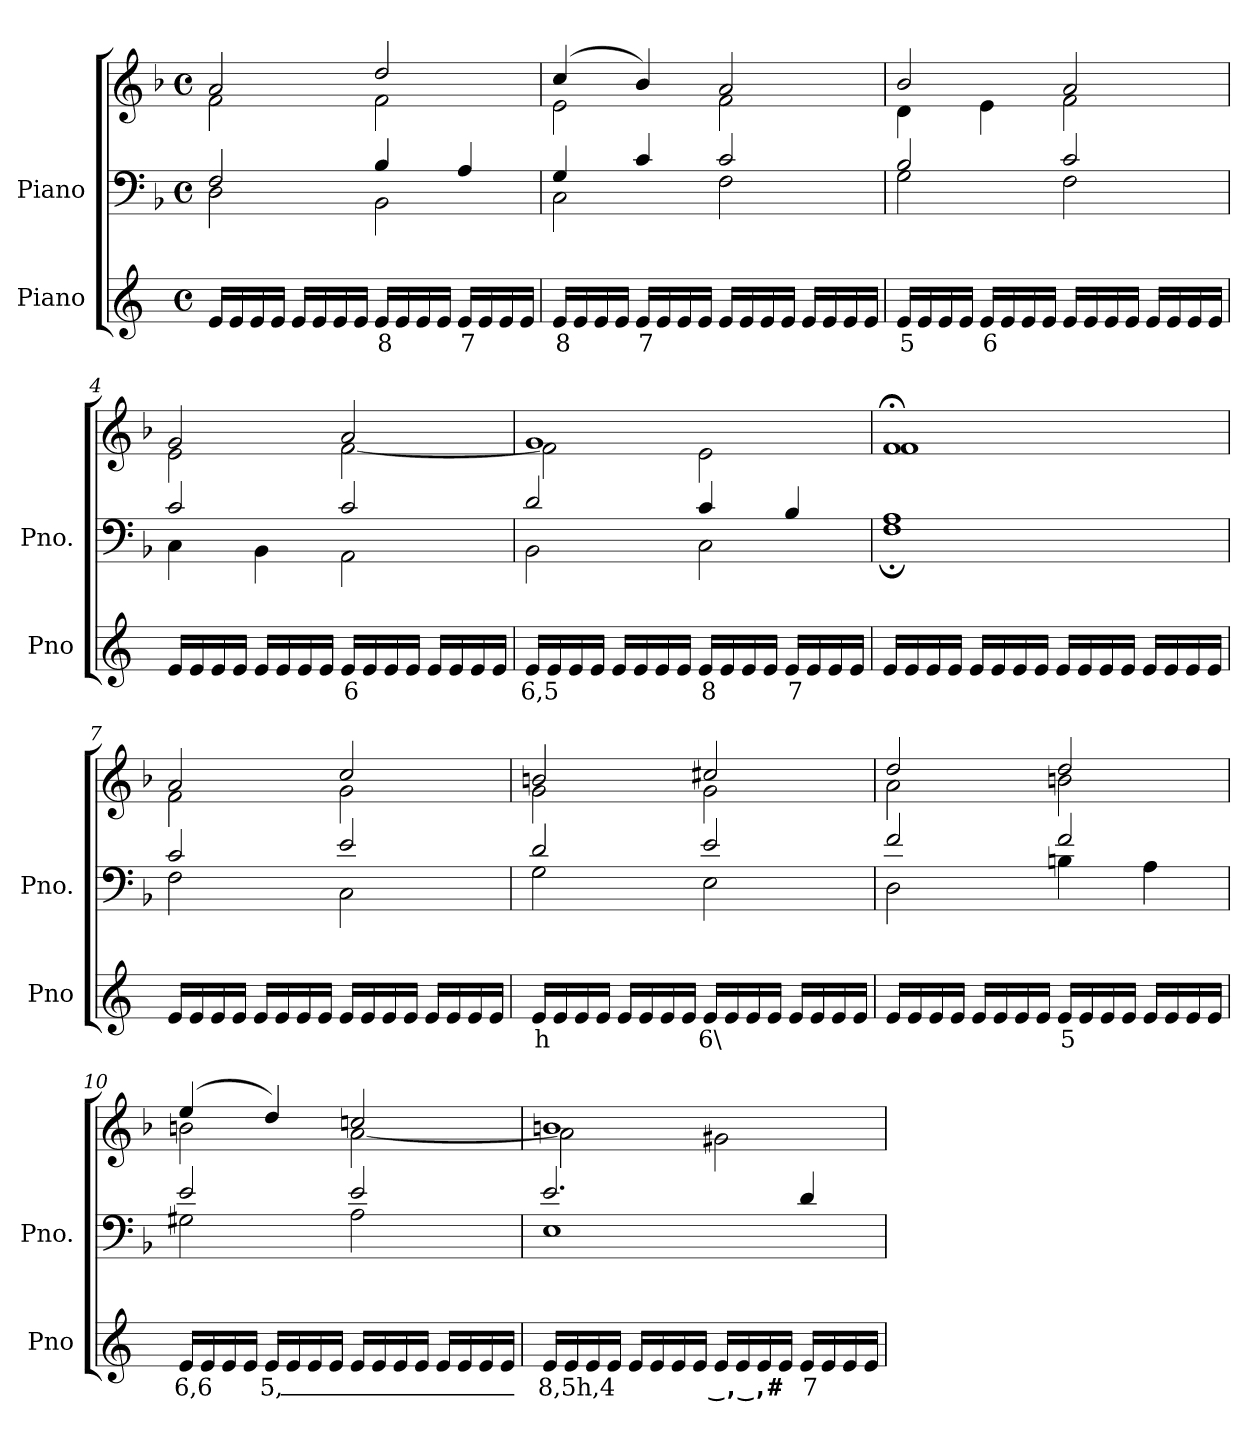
**kern	**text	**kern	**kern
*part2	*part2	*part1	*part1
*staff3	*staff3	*staff2	*staff1
*I"Piano	*	*I"Piano	*
*I'Pno	*	*I'Pno.	*
*clefG2	*	*clefF4	*clefG2
*k[]	*	*k[b-]	*k[b-]
*M4/4	*	*M4/4	*M4/4
*met(c)	*	*met(c)	*met(c)
=1	=1	=1	=1
*	*	*^	*^
16e/LL	.	2F/	2D\	2a/	2f\
16e/	.	.	.	.	.
16e/	.	.	.	.	.
16e/JJ	.	.	.	.	.
16e/LL	.	.	.	.	.
16e/	.	.	.	.	.
16e/	.	.	.	.	.
16e/JJ	.	.	.	.	.
!	!LO:LY:b	!	!	!	!
16e/LL	8	4B-/	2BB-\	2dd/	2f\
16e/	.	.	.	.	.
16e/	.	.	.	.	.
16e/JJ	.	.	.	.	.
!	!LO:LY:b	!	!	!	!
16e/LL	7	4A/	.	.	.
16e/	.	.	.	.	.
16e/	.	.	.	.	.
16e/JJ	.	.	.	.	.
=2	=2	=2	=2	=2	=2
!	!LO:LY:b	!	!	!	!
16e/LL	8	4G/	2C\	(>4cc/	2e\
16e/	.	.	.	.	.
16e/	.	.	.	.	.
16e/JJ	.	.	.	.	.
!	!LO:LY:b	!	!	!	!
16e/LL	7	4c/	.	4b-/)	.
16e/	.	.	.	.	.
16e/	.	.	.	.	.
16e/JJ	.	.	.	.	.
16e/LL	.	2c/	2F\	2a/	2f\
16e/	.	.	.	.	.
16e/	.	.	.	.	.
16e/JJ	.	.	.	.	.
16e/LL	.	.	.	.	.
16e/	.	.	.	.	.
16e/	.	.	.	.	.
16e/JJ	.	.	.	.	.
=3	=3	=3	=3	=3	=3
!	!LO:LY:b	!	!	!	!
16e/LL	5	2B-/	2G\	2b-/	4d\
16e/	.	.	.	.	.
16e/	.	.	.	.	.
16e/JJ	.	.	.	.	.
!	!LO:LY:b	!	!	!	!
16e/LL	6	.	.	.	4e\
16e/	.	.	.	.	.
16e/	.	.	.	.	.
16e/JJ	.	.	.	.	.
16e/LL	.	2c/	2F\	2a/	2f\
16e/	.	.	.	.	.
16e/	.	.	.	.	.
16e/JJ	.	.	.	.	.
16e/LL	.	.	.	.	.
16e/	.	.	.	.	.
16e/	.	.	.	.	.
16e/JJ	.	.	.	.	.
=4	=4	=4	=4	=4	=4
16e/LL	.	2c/	4C\	2g/	2e\
16e/	.	.	.	.	.
16e/	.	.	.	.	.
16e/JJ	.	.	.	.	.
!	!LO:LY:b	!	!	!	!
16e/LL	_	.	4BB-\	.	.
16e/	.	.	.	.	.
16e/	.	.	.	.	.
16e/JJ	.	.	.	.	.
!	!LO:LY:b	!	!	!	!
16e/LL	6	2c/	2AA\	2a/	[2f\
16e/	.	.	.	.	.
16e/	.	.	.	.	.
16e/JJ	.	.	.	.	.
16e/LL	.	.	.	.	.
16e/	.	.	.	.	.
16e/	.	.	.	.	.
16e/JJ	.	.	.	.	.
=5	=5	=5	=5	=5	=5
!	!LO:LY:b	!	!	!	!
16e/LL	6,5	2d/	2BB-\	1g	2f\]
16e/	.	.	.	.	.
16e/	.	.	.	.	.
16e/JJ	.	.	.	.	.
16e/LL	.	.	.	.	.
16e/	.	.	.	.	.
16e/	.	.	.	.	.
16e/JJ	.	.	.	.	.
!	!LO:LY:b	!	!	!	!
16e/LL	8	4c/	2C\	.	2e\
16e/	.	.	.	.	.
16e/	.	.	.	.	.
16e/JJ	.	.	.	.	.
!	!LO:LY:b	!	!	!	!
16e/LL	7	4B-/	.	.	.
16e/	.	.	.	.	.
16e/	.	.	.	.	.
16e/JJ	.	.	.	.	.
=6	=6	=6	=6	=6	=6
16e/LL	.	1A	1F;	1f;<	1f
16e/	.	.	.	.	.
16e/	.	.	.	.	.
16e/JJ	.	.	.	.	.
16e/LL	.	.	.	.	.
16e/	.	.	.	.	.
16e/	.	.	.	.	.
16e/JJ	.	.	.	.	.
16e/LL	.	.	.	.	.
16e/	.	.	.	.	.
16e/	.	.	.	.	.
16e/JJ	.	.	.	.	.
16e/LL	.	.	.	.	.
16e/	.	.	.	.	.
16e/	.	.	.	.	.
16e/JJ	.	.	.	.	.
=7	=7	=7	=7	=7	=7
16e/LL	.	2c/	2F\	2a/	2f\
16e/	.	.	.	.	.
16e/	.	.	.	.	.
16e/JJ	.	.	.	.	.
16e/LL	.	.	.	.	.
16e/	.	.	.	.	.
16e/	.	.	.	.	.
16e/JJ	.	.	.	.	.
16e/LL	.	2e/	2C\	2cc/	2g\
16e/	.	.	.	.	.
16e/	.	.	.	.	.
16e/JJ	.	.	.	.	.
16e/LL	.	.	.	.	.
16e/	.	.	.	.	.
16e/	.	.	.	.	.
16e/JJ	.	.	.	.	.
=8	=8	=8	=8	=8	=8
!	!LO:LY:b	!	!	!	!
16e/LL	h	2d/	2G\	2bn/	2g\
16e/	.	.	.	.	.
16e/	.	.	.	.	.
16e/JJ	.	.	.	.	.
16e/LL	.	.	.	.	.
16e/	.	.	.	.	.
16e/	.	.	.	.	.
16e/JJ	.	.	.	.	.
!	!LO:LY:b	!	!	!	!
16e/LL	6\	2e/	2E\	2cc#X/	2g\
16e/	.	.	.	.	.
16e/	.	.	.	.	.
16e/JJ	.	.	.	.	.
16e/LL	.	.	.	.	.
16e/	.	.	.	.	.
16e/	.	.	.	.	.
16e/JJ	.	.	.	.	.
=9	=9	=9	=9	=9	=9
16e/LL	.	2f/	2D\	2dd/	2a\
16e/	.	.	.	.	.
16e/	.	.	.	.	.
16e/JJ	.	.	.	.	.
16e/LL	.	.	.	.	.
16e/	.	.	.	.	.
16e/	.	.	.	.	.
16e/JJ	.	.	.	.	.
!	!LO:LY:b	!	!	!	!
16e/LL	5	2f/	4Bn\	2dd/	2bn\
16e/	.	.	.	.	.
16e/	.	.	.	.	.
16e/JJ	.	.	.	.	.
!	!LO:LY:b	!	!	!	!
16e/LL	_	.	4A\	.	.
16e/	.	.	.	.	.
16e/	.	.	.	.	.
16e/JJ	.	.	.	.	.
=10	=10	=10	=10	=10	=10
!	!LO:LY:b	!	!	!	!
16e/LL	6,6	2e/	2G#X\	(>4ee/	2bn\
16e/	.	.	.	.	.
16e/	.	.	.	.	.
16e/JJ	.	.	.	.	.
!	!LO:LY:b	!	!	!	!
16e/LL	5,_	.	.	4dd/)	.
16e/	.	.	.	.	.
16e/	.	.	.	.	.
16e/JJ	.	.	.	.	.
16e/LL	.	2e/	2A\	2ccn/	[2a\
16e/	.	.	.	.	.
16e/	.	.	.	.	.
16e/JJ	.	.	.	.	.
16e/LL	.	.	.	.	.
16e/	.	.	.	.	.
16e/	.	.	.	.	.
16e/JJ	.	.	.	.	.
=11	=11	=11	=11	=11	=11
!	!LO:LY:b	!	!	!	!
16e/LL	8,5h,4	2.e/	1E	1bn	2a\]
16e/	.	.	.	.	.
16e/	.	.	.	.	.
16e/JJ	.	.	.	.	.
16e/LL	.	.	.	.	.
16e/	.	.	.	.	.
16e/	.	.	.	.	.
16e/JJ	.	.	.	.	.
!	!LO:LY:b	!	!	!	!
16e/LL	_,_,#	.	.	.	2g#X\
16e/	.	.	.	.	.
16e/	.	.	.	.	.
16e/JJ	.	.	.	.	.
!	!LO:LY:b	!	!	!	!
16e/LL	7	4d/	.	.	.
16e/	.	.	.	.	.
16e/	.	.	.	.	.
16e/JJ	.	.	.	.	.
*	*	*v	*v	*	*
*	*	*	*v	*v
=	=	=	=
*-	*-	*-	*-
